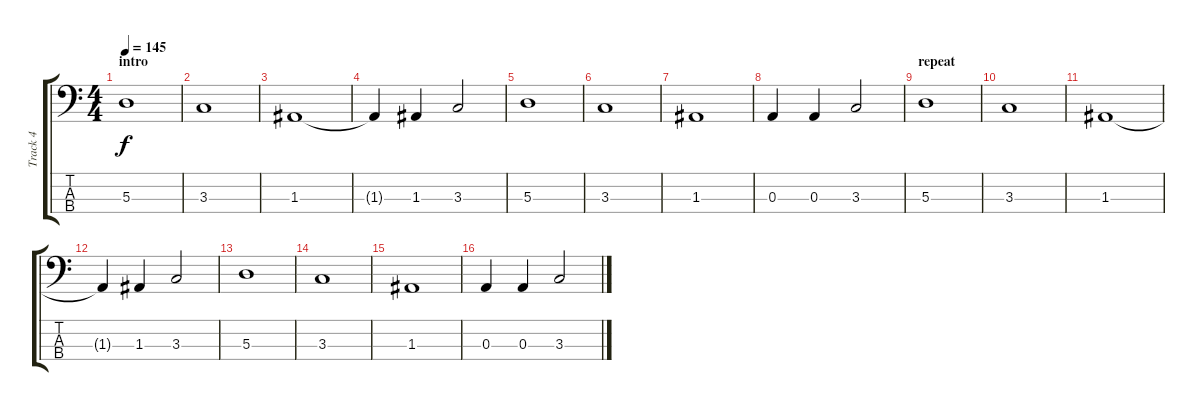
\track ("Track 4" "Track 4") {instrument electricbasspick}
\staff {score tabs}
\tuning (G2 D2 A1 E1) {hide}
\ts (4 4)
\section ("" "intro")
\tempo 145
\clef f4
\ks c
5.3.1{dy f instrument electricbasspick} |
3.3.1 |
1.3.1 |
1.3{t}.4 1.3.4 3.3.2 |
5.3.1 |
3.3.1 |
1.3.1 |
0.3.4 0.3.4 3.3.2 |
\section ("" "repeat")
5.3.1 |
3.3.1 |
1.3.1 |
1.3{t}.4 1.3.4 3.3.2 |
5.3.1 |
3.3.1 |
1.3.1 |
0.3.4 0.3.4 3.3.2
